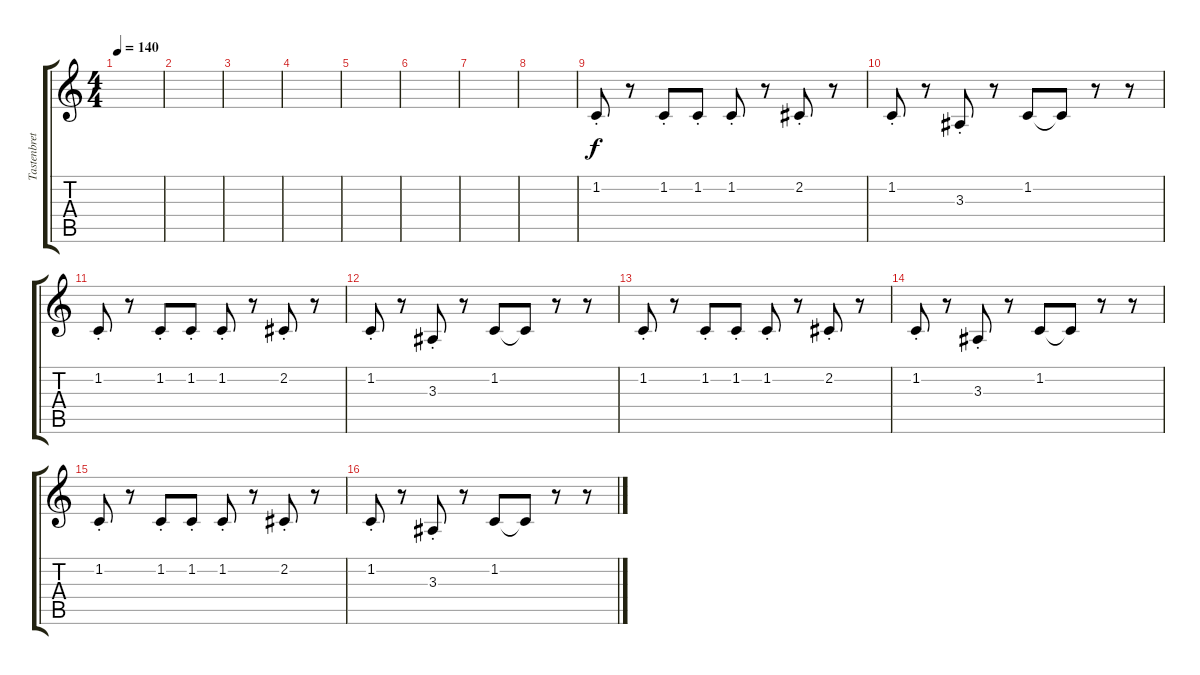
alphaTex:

\track ("Tastenbrett" "Tastenbret") {instrument acousticgrandpiano}
\staff {score tabs}
\tuning (E4 B3 G3 D3 A2 E2) {hide}
\ts (4 4)
\tempo 140
\clef g2
\ks c
|
|
|
|
|
|
|
|
1.2{st}.8{instrument stringensemble1} r.8 1.2{st}.8 1.2{st}.8 1.2{st}.8 r.8 2.2{st}.8 r.8 |
1.2{st}.8 r.8 3.3{st}.8 r.8 1.2.8 1.2{t}.8 r.8 r.8 |
1.2{st}.8 r.8 1.2{st}.8 1.2{st}.8 1.2{st}.8 r.8 2.2{st}.8 r.8 |
1.2{st}.8 r.8 3.3{st}.8 r.8 1.2.8 1.2{t}.8 r.8 r.8 |
1.2{st}.8 r.8 1.2{st}.8 1.2{st}.8 1.2{st}.8 r.8 2.2{st}.8 r.8 |
1.2{st}.8 r.8 3.3{st}.8 r.8 1.2.8 1.2{t}.8 r.8 r.8 |
1.2{st}.8 r.8 1.2{st}.8 1.2{st}.8 1.2{st}.8 r.8 2.2{st}.8 r.8 |
1.2{st}.8 r.8 3.3{st}.8 r.8 1.2.8 1.2{t}.8 r.8 r.8
